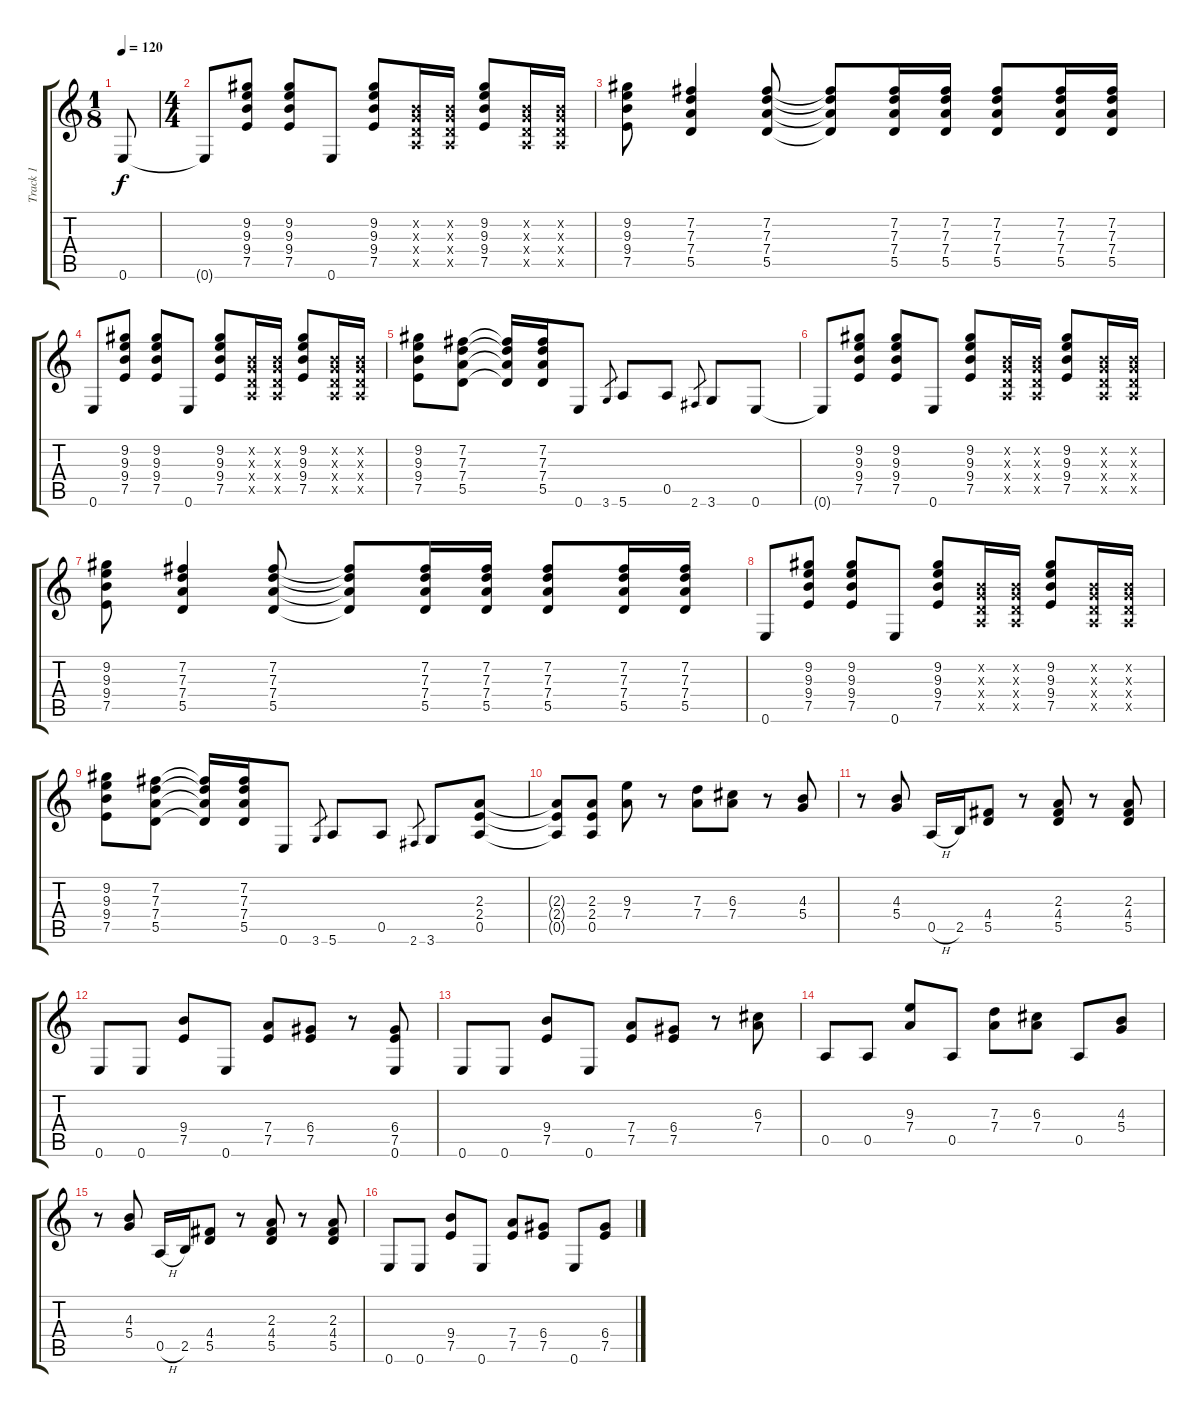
\track ("Track 1" "Track 1") {instrument acousticguitarsteel}
\staff {score tabs}
\tuning (E4 B3 G3 D3 A2 E2) {hide}
\ts (1 8)
\tempo 120
\clef g2
\ks c
0.6.8{dy f instrument acousticguitarsteel} |
\ts (4 4)
0.6{t}.8 (9.2 9.3 9.4 7.5).8 (9.2 9.3 9.4 7.5).8 0.6.8 (9.2 9.3 9.4 7.5).8 (0.2{x} 0.3{x} 0.4{x} 0.5{x}).16 (0.2{x} 0.3{x} 0.4{x} 0.5{x}).16 (9.2 9.3 9.4 7.5).8 (0.2{x} 0.3{x} 0.4{x} 0.5{x}).16 (0.2{x} 0.3{x} 0.4{x} 0.5{x}).16 |
(9.2 9.3 9.4 7.5).8 (7.2 7.3 7.4 5.5).4 (7.2 7.3 7.4 5.5).8 (7.2{t} 7.3{t} 7.4{t} 5.5{t}).8 (7.2 7.3 7.4 5.5).16 (7.2 7.3 7.4 5.5).16 (7.2 7.3 7.4 5.5).8 (7.2 7.3 7.4 5.5).16 (7.2 7.3 7.4 5.5).16 |
0.6.8 (9.2 9.3 9.4 7.5).8 (9.2 9.3 9.4 7.5).8 0.6.8 (9.2 9.3 9.4 7.5).8 (0.2{x} 0.3{x} 0.4{x} 0.5{x}).16 (0.2{x} 0.3{x} 0.4{x} 0.5{x}).16 (9.2 9.3 9.4 7.5).8 (0.2{x} 0.3{x} 0.4{x} 0.5{x}).16 (0.2{x} 0.3{x} 0.4{x} 0.5{x}).16 |
(9.2 9.3 9.4 7.5).8 (7.2 7.3 7.4 5.5).8 (7.2{t} 7.3{t} 7.4{t} 5.5{t}).16 (7.2 7.3 7.4 5.5).16 0.6.8 3.6.8{gr} 5.6.8 0.5.8 2.6.8{gr} 3.6.8 0.6.8 |
0.6{t}.8 (9.2 9.3 9.4 7.5).8 (9.2 9.3 9.4 7.5).8 0.6.8 (9.2 9.3 9.4 7.5).8 (0.2{x} 0.3{x} 0.4{x} 0.5{x}).16 (0.2{x} 0.3{x} 0.4{x} 0.5{x}).16 (9.2 9.3 9.4 7.5).8 (0.2{x} 0.3{x} 0.4{x} 0.5{x}).16 (0.2{x} 0.3{x} 0.4{x} 0.5{x}).16 |
(9.2 9.3 9.4 7.5).8 (7.2 7.3 7.4 5.5).4 (7.2 7.3 7.4 5.5).8 (7.2{t} 7.3{t} 7.4{t} 5.5{t}).8 (7.2 7.3 7.4 5.5).16 (7.2 7.3 7.4 5.5).16 (7.2 7.3 7.4 5.5).8 (7.2 7.3 7.4 5.5).16 (7.2 7.3 7.4 5.5).16 |
0.6.8 (9.2 9.3 9.4 7.5).8 (9.2 9.3 9.4 7.5).8 0.6.8 (9.2 9.3 9.4 7.5).8 (0.2{x} 0.3{x} 0.4{x} 0.5{x}).16 (0.2{x} 0.3{x} 0.4{x} 0.5{x}).16 (9.2 9.3 9.4 7.5).8 (0.2{x} 0.3{x} 0.4{x} 0.5{x}).16 (0.2{x} 0.3{x} 0.4{x} 0.5{x}).16 |
(9.2 9.3 9.4 7.5).8 (7.2 7.3 7.4 5.5).8 (7.2{t} 7.3{t} 7.4{t} 5.5{t}).16 (7.2 7.3 7.4 5.5).16 0.6.8 3.6.8{gr} 5.6.8 0.5.8 2.6.8{gr} 3.6.8 (2.3 2.4 0.5).8 |
(2.3{t} 2.4{t} 0.5{t}).8 (2.3 2.4 0.5).8 (9.3 7.4).8 r.8 (7.3 7.4).8 (6.3 7.4).8 r.8 (4.3 5.4).8 |
r.8 (4.3 5.4).8 0.5{h}.16 2.5.16 (4.4 5.5).8 r.8 (2.3 4.4 5.5).8 r.8 (2.3 4.4 5.5).8 |
0.6.8 0.6.8 (9.4 7.5).8 0.6.8 (7.4 7.5).8 (6.4 7.5).8 r.8 (6.4 7.5 0.6).8 |
0.6.8 0.6.8 (9.4 7.5).8 0.6.8 (7.4 7.5).8 (6.4 7.5).8 r.8 (6.3 7.4).8 |
0.5.8 0.5.8 (9.3 7.4).8 0.5.8 (7.3 7.4).8 (6.3 7.4).8 0.5.8 (4.3 5.4).8 |
r.8 (4.3 5.4).8 0.5{h}.16 2.5.16 (4.4 5.5).8 r.8 (2.3 4.4 5.5).8 r.8 (2.3 4.4 5.5).8 |
0.6.8 0.6.8 (9.4 7.5).8 0.6.8 (7.4 7.5).8 (6.4 7.5).8 0.6.8 (6.4 7.5).8
